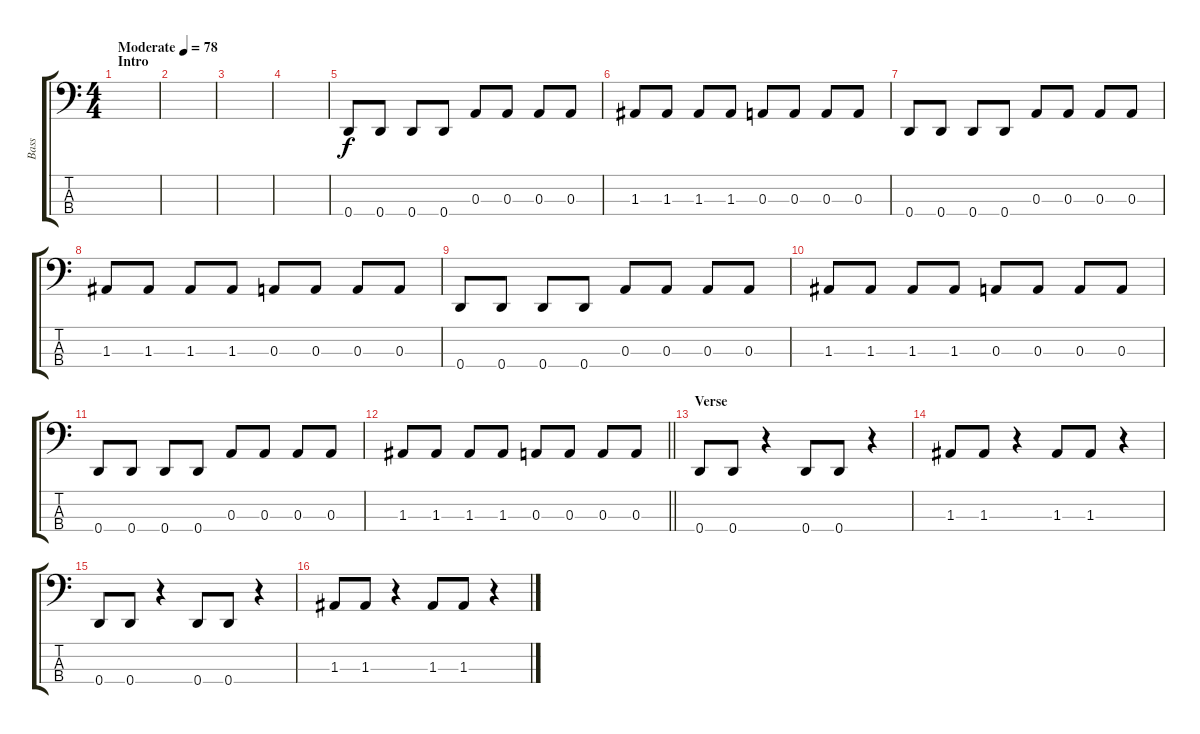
\track ("Bass" "Bass") {instrument electricbasspick}
\staff {score tabs}
\tuning (G2 D2 A1 D1) {hide}
\ts (4 4)
\section ("" "Intro")
\tempo (78 "Moderate")
\clef f4
\ks c
|
|
|
|
0.4.8 0.4.8 0.4.8 0.4.8 0.3.8 0.3.8 0.3.8 0.3.8 |
1.3.8 1.3.8 1.3.8 1.3.8 0.3.8 0.3.8 0.3.8 0.3.8 |
0.4.8 0.4.8 0.4.8 0.4.8 0.3.8 0.3.8 0.3.8 0.3.8 |
1.3.8 1.3.8 1.3.8 1.3.8 0.3.8 0.3.8 0.3.8 0.3.8 |
0.4.8 0.4.8 0.4.8 0.4.8 0.3.8 0.3.8 0.3.8 0.3.8 |
1.3.8 1.3.8 1.3.8 1.3.8 0.3.8 0.3.8 0.3.8 0.3.8 |
0.4.8 0.4.8 0.4.8 0.4.8 0.3.8 0.3.8 0.3.8 0.3.8 |
\barLineRight lightlight
1.3.8 1.3.8 1.3.8 1.3.8 0.3.8 0.3.8 0.3.8 0.3.8 |
\section ("" "Verse")
0.4.8 0.4.8 r.4 0.4.8 0.4.8 r.4 |
1.3.8 1.3.8 r.4 1.3.8 1.3.8 r.4 |
0.4.8 0.4.8 r.4 0.4.8 0.4.8 r.4 |
1.3.8 1.3.8 r.4 1.3.8 1.3.8 r.4
